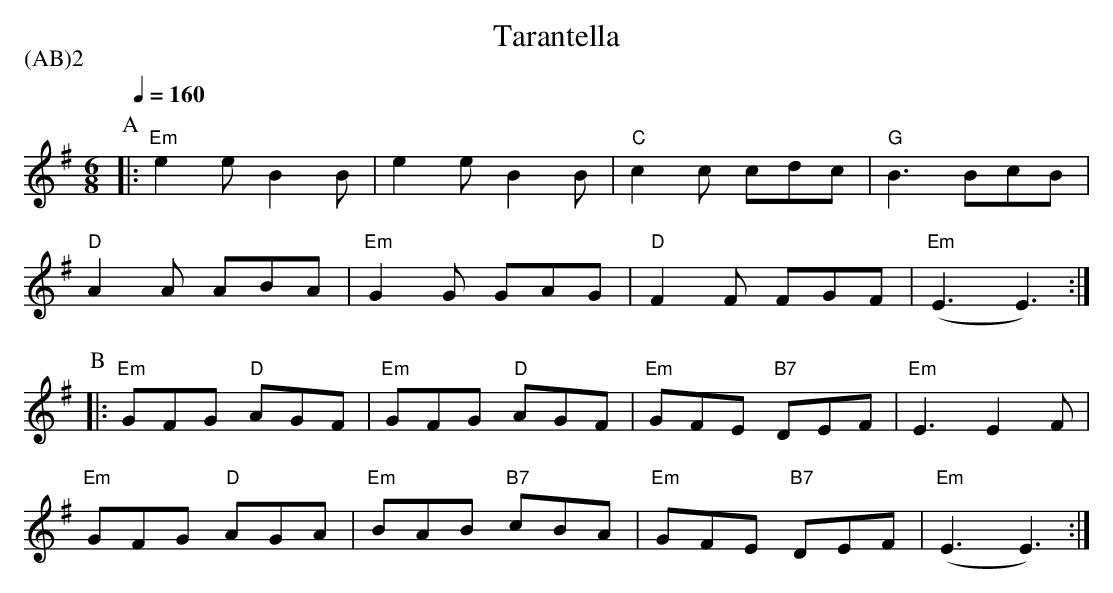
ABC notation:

X:1
T:Tarantella
P:(AB)2
M:6/8
L:1/8
Q:1/4=160
K:G
P:A
|:  "Em" e2 e B2 B |  e2 e B2 B | "C" c2 c cdc | "G" B3 BcB   |
"D"  A2 A ABA      | "Em" G2 G GAG  | "D" F2 F FGF | "Em" ( E3  E3) :|
P:B
|: "Em" GFG  "D" AGF | "Em" GFG "D" AGF | "Em" GFE "B7" DEF | "Em" E3 E2 F |
"Em" GFG "D" AGA | "Em" BAB  "B7" cBA | "Em" GFE "B7"  DEF | "Em" (E3 E3) :|
